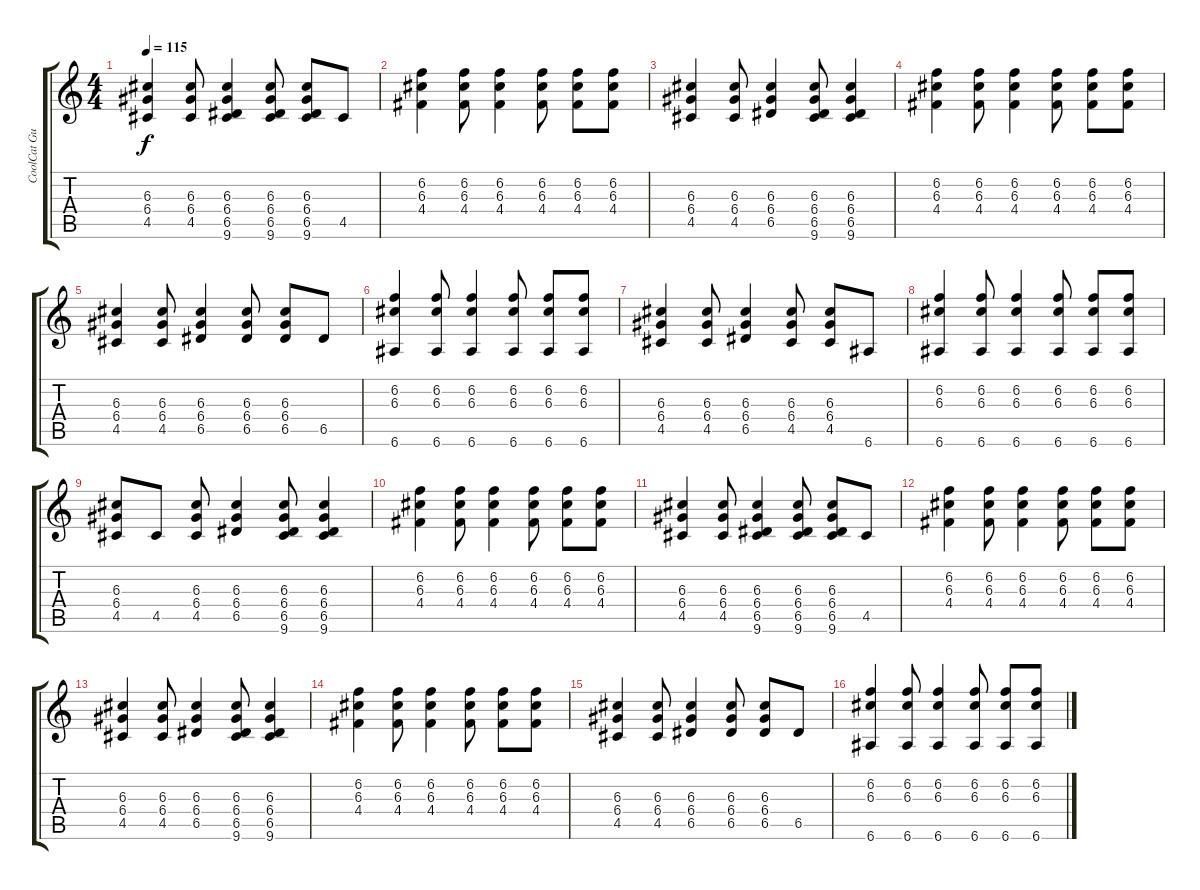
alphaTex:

\track ("CoolCat Guitar" "CoolCat Gu") {instrument electricguitarjazz}
\staff {score tabs}
\tuning (E4 B3 G3 D3 A2 E2) {hide}
\ts (4 4)
\tempo 115
\clef g2
\ks c
(6.3 6.4 4.5).4{dy f} (6.3 6.4 4.5).8 (6.3 6.4 6.5 9.6).4 (6.3 6.4 6.5 9.6).8 (6.3 6.4 6.5 9.6).8 4.5.8 |
(6.2 6.3 4.4).4 (6.2 6.3 4.4).8 (6.2 6.3 4.4).4 (6.2 6.3 4.4).8 (6.2 6.3 4.4).8 (6.2 6.3 4.4).8 |
(6.3 6.4 4.5).4 (6.3 6.4 4.5).8 (6.3 6.4 6.5).4 (6.3 6.4 6.5 9.6).8 (6.3 6.4 6.5 9.6).4 |
(6.2 6.3 4.4).4 (6.2 6.3 4.4).8 (6.2 6.3 4.4).4 (6.2 6.3 4.4).8 (6.2 6.3 4.4).8 (6.2 6.3 4.4).8 |
(6.3 6.4 4.5).4 (6.3 6.4 4.5).8 (6.3 6.4 6.5).4 (6.3 6.4 6.5).8 (6.3 6.4 6.5).8 6.5.8 |
(6.2 6.3 6.6).4 (6.2 6.3 6.6).8 (6.2 6.3 6.6).4 (6.2 6.3 6.6).8 (6.2 6.3 6.6).8 (6.2 6.3 6.6).8 |
(6.3 6.4 4.5).4 (6.3 6.4 4.5).8 (6.3 6.4 6.5).4 (6.3 6.4 4.5).8 (6.3 6.4 4.5).8 6.6.8 |
(6.2 6.3 6.6).4 (6.2 6.3 6.6).8 (6.2 6.3 6.6).4 (6.2 6.3 6.6).8 (6.2 6.3 6.6).8 (6.2 6.3 6.6).8 |
(6.3 6.4 4.5).8 4.5.8 (6.3 6.4 4.5).8 (6.3 6.4 6.5).4 (6.3 6.4 6.5 9.6).8 (6.3 6.4 6.5 9.6).4 |
(6.2 6.3 4.4).4 (6.2 6.3 4.4).8 (6.2 6.3 4.4).4 (6.2 6.3 4.4).8 (6.2 6.3 4.4).8 (6.2 6.3 4.4).8 |
(6.3 6.4 4.5).4 (6.3 6.4 4.5).8 (6.3 6.4 6.5 9.6).4 (6.3 6.4 6.5 9.6).8 (6.3 6.4 6.5 9.6).8 4.5.8 |
(6.2 6.3 4.4).4 (6.2 6.3 4.4).8 (6.2 6.3 4.4).4 (6.2 6.3 4.4).8 (6.2 6.3 4.4).8 (6.2 6.3 4.4).8 |
(6.3 6.4 4.5).4 (6.3 6.4 4.5).8 (6.3 6.4 6.5).4 (6.3 6.4 6.5 9.6).8 (6.3 6.4 6.5 9.6).4 |
(6.2 6.3 4.4).4 (6.2 6.3 4.4).8 (6.2 6.3 4.4).4 (6.2 6.3 4.4).8 (6.2 6.3 4.4).8 (6.2 6.3 4.4).8 |
(6.3 6.4 4.5).4 (6.3 6.4 4.5).8 (6.3 6.4 6.5).4 (6.3 6.4 6.5).8 (6.3 6.4 6.5).8 6.5.8 |
(6.2 6.3 6.6).4 (6.2 6.3 6.6).8 (6.2 6.3 6.6).4 (6.2 6.3 6.6).8 (6.2 6.3 6.6).8 (6.2 6.3 6.6).8
